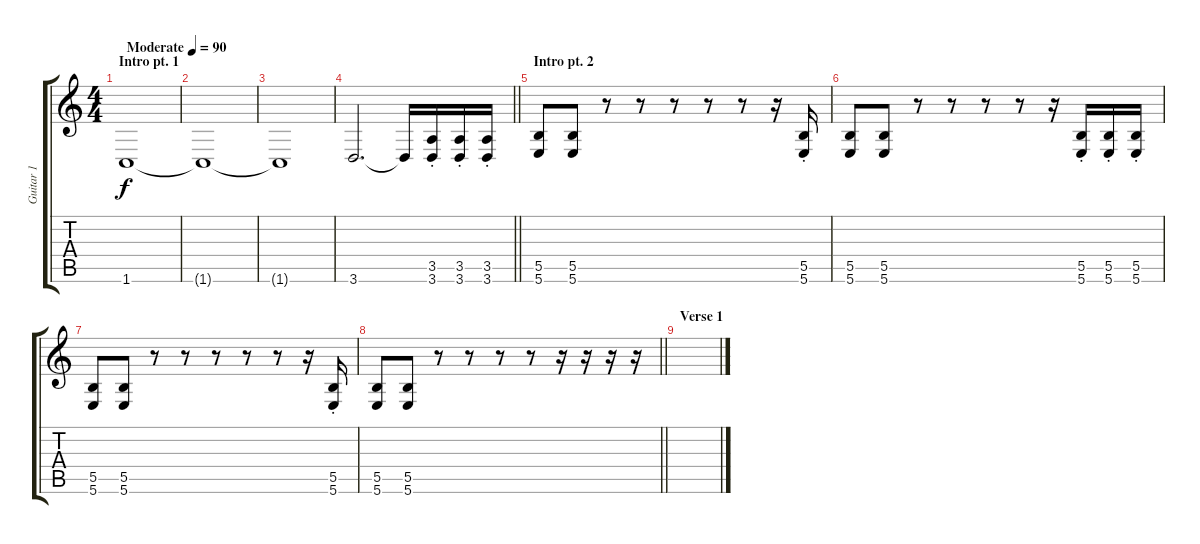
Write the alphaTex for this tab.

\track ("Guitar 1" "Guitar 1") {instrument distortionguitar}
\staff {score tabs}
\tuning (Db4 Ab3 E3 B2 Gb2 B1) {hide}
\ts (4 4)
\section ("" "Intro pt. 1")
\tempo (90 "Moderate")
\clef g2
\ks c
1.6.1{dy f instrument distortionguitar} |
1.6{t}.1 |
1.6{t}.1 |
\barLineRight lightlight
3.6.2{d} 3.6{t}.16 (3.5{st} 3.6{st}).16 (3.5{st} 3.6{st}).16 (3.5{st} 3.6{st}).16 |
\section ("" "Intro pt. 2")
(5.5 5.6).8 (5.5 5.6).8 r.8 r.8 r.8 r.8 r.8 r.16 (5.5{st} 5.6{st}).16 |
(5.5 5.6).8 (5.5 5.6).8 r.8 r.8 r.8 r.8 r.16 (5.5{st} 5.6{st}).16 (5.5{st} 5.6{st}).16 (5.5{st} 5.6{st}).16 |
(5.5 5.6).8 (5.5 5.6).8 r.8 r.8 r.8 r.8 r.8 r.16 (5.5{st} 5.6{st}).16 |
\barLineRight lightlight
(5.5 5.6).8 (5.5 5.6).8 r.8 r.8 r.8 r.8 r.16 r.16 r.16 r.16 |
\section ("" "Verse 1")
